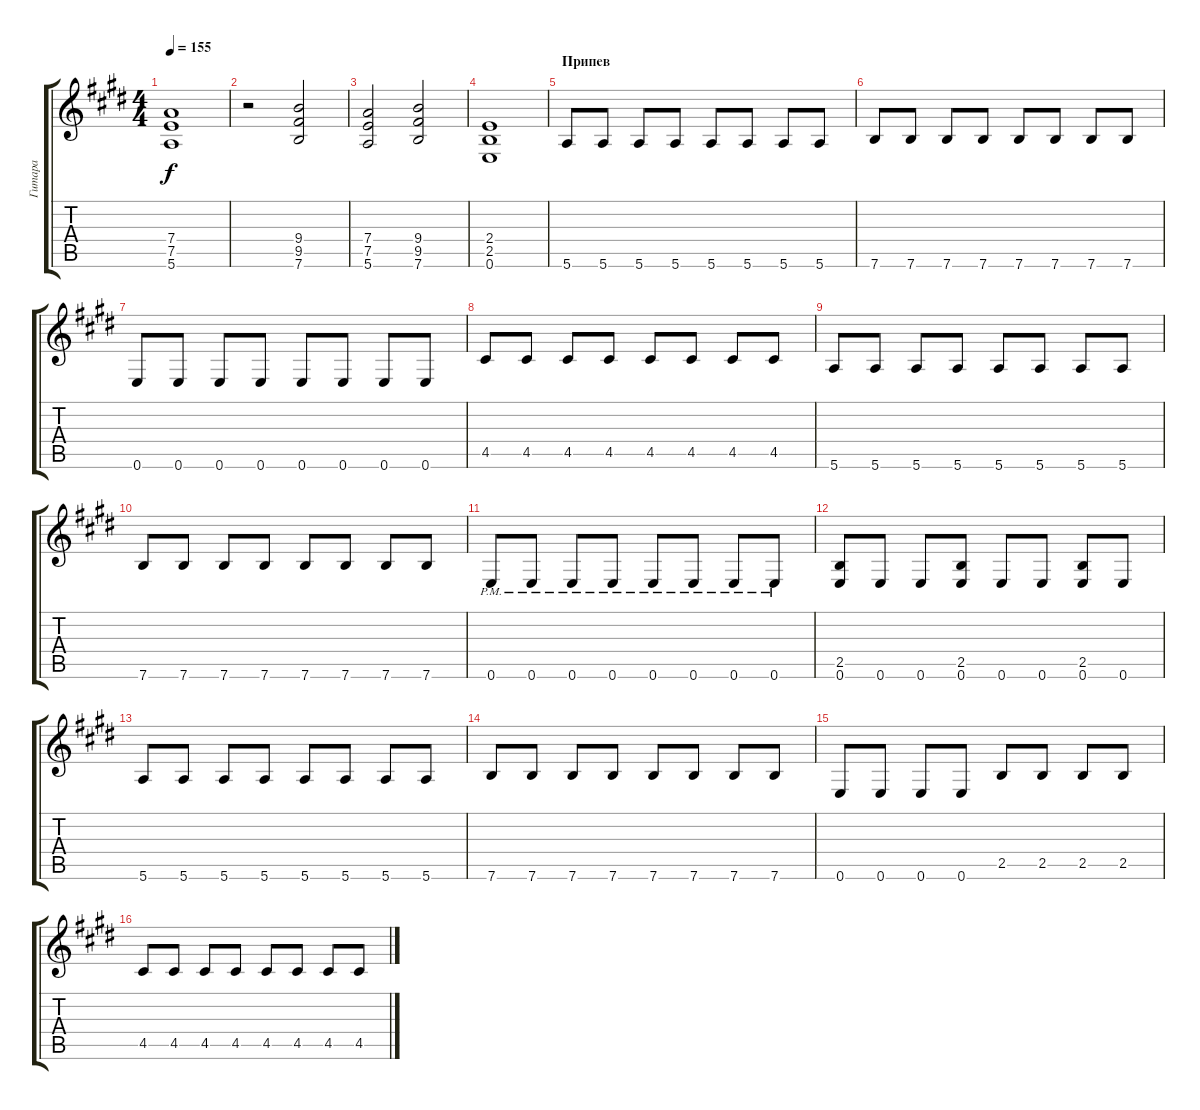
\track ("Гитара" "Гитара") {instrument acousticguitarsteel}
\staff {score tabs}
\tuning (E4 B3 G3 D3 A2 E2) {hide}
\ts (4 4)
\tempo 155
\clef g2
\ks e
(7.4 7.5 5.6).1{dy f} |
r.2 (9.4 9.5 7.6).2 |
(7.4 7.5 5.6).2 (9.4 9.5 7.6).2 |
(2.4 2.5 0.6).1 |
\section ("" "Припев")
5.6.8{balance 16} 5.6.8 5.6.8 5.6.8 5.6.8 5.6.8 5.6.8 5.6.8 |
7.6.8 7.6.8 7.6.8 7.6.8 7.6.8 7.6.8 7.6.8 7.6.8 |
0.6.8 0.6.8 0.6.8 0.6.8 0.6.8 0.6.8 0.6.8 0.6.8 |
4.5.8 4.5.8 4.5.8 4.5.8 4.5.8 4.5.8 4.5.8 4.5.8 |
5.6.8 5.6.8 5.6.8 5.6.8 5.6.8 5.6.8 5.6.8 5.6.8 |
7.6.8 7.6.8 7.6.8 7.6.8 7.6.8 7.6.8 7.6.8 7.6.8 |
0.6{pm}.8 0.6{pm}.8 0.6{pm}.8 0.6{pm}.8 0.6{pm}.8 0.6{pm}.8 0.6{pm}.8 0.6{pm}.8 |
(2.5 0.6).8 0.6.8 0.6.8 (2.5 0.6).8 0.6.8 0.6.8 (2.5 0.6).8 0.6.8 |
5.6.8{balance 16} 5.6.8 5.6.8 5.6.8 5.6.8 5.6.8 5.6.8 5.6.8 |
7.6.8 7.6.8 7.6.8 7.6.8 7.6.8 7.6.8 7.6.8 7.6.8 |
0.6.8 0.6.8 0.6.8 0.6.8 2.5.8 2.5.8 2.5.8 2.5.8 |
4.5.8 4.5.8 4.5.8 4.5.8 4.5.8 4.5.8 4.5.8 4.5.8
